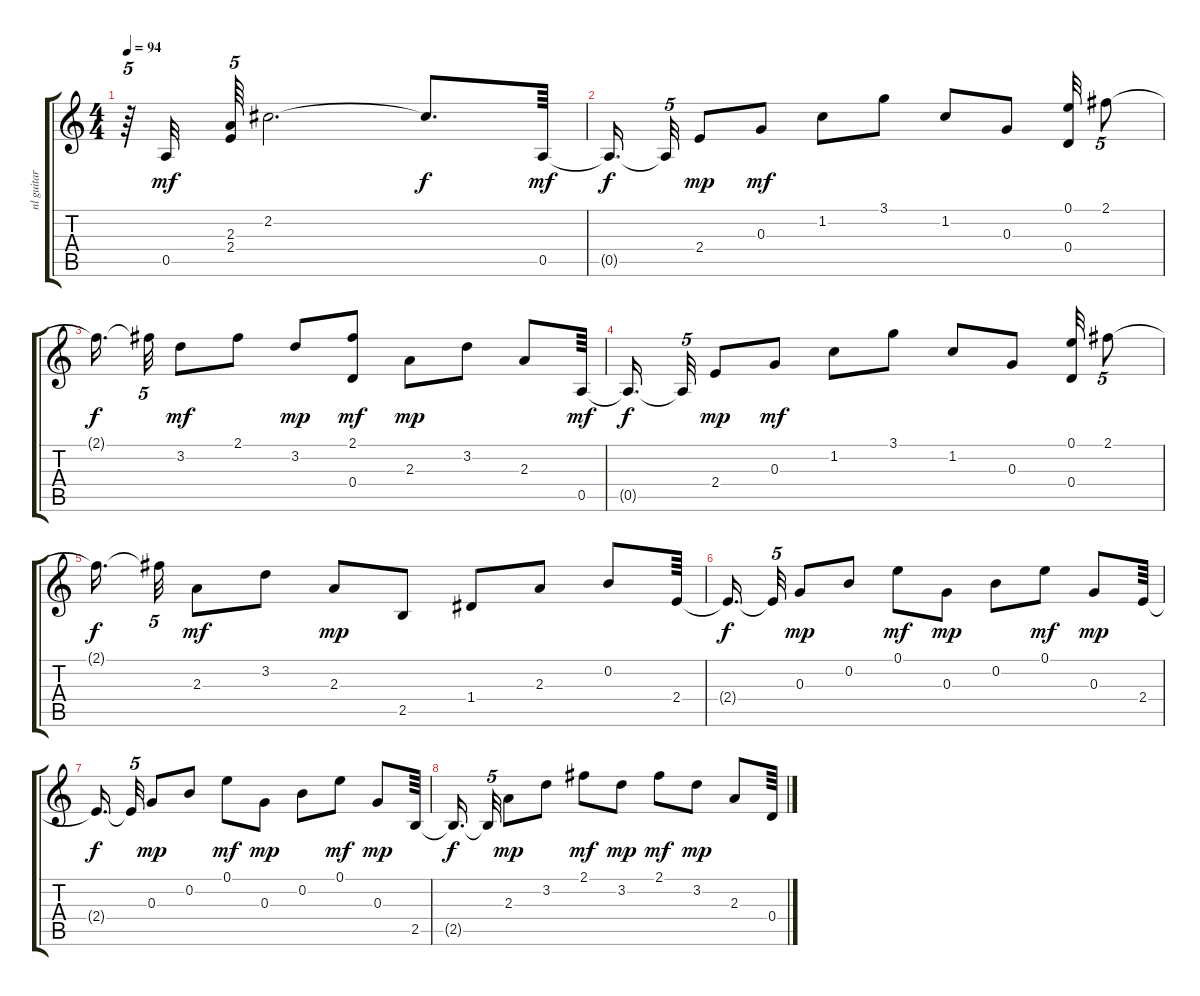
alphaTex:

\track ("nl guitar" "nl guitar") {instrument acousticguitarnylon}
\staff {score tabs}
\tuning (E4 B3 G3 D3 A2 E2) {hide}
\ts (4 4)
\tempo 94
\clef g2
\ks c
r.64{tu (5 4) dy f} 0.5.32{dy mf} (2.3 2.4).64{tu (5 4)} 2.2.2{d} 2.2{t}.8{d dy f} 0.5.64{dy mf} |
0.5{t}.16{d dy f beam splitsecondary} 0.5{t}.32{tu (5 4)} 2.4.8{dy mp} 0.3.8{dy mf} 1.2.8 3.1.8 1.2.8 0.3.8 (0.1 0.4).32 2.1.8{tu (5 4)} |
2.1{t}.16{d dy f beam splitsecondary} 2.1{t}.32{tu (5 4)} 3.2.8{dy mf} 2.1.8 3.2.8{dy mp} (2.1 0.4).8{dy mf} 2.3.8{dy mp} 3.2.8 2.3.8 0.5.64{dy mf} |
0.5{t}.16{d dy f beam splitsecondary} 0.5{t}.32{tu (5 4)} 2.4.8{dy mp} 0.3.8{dy mf} 1.2.8 3.1.8 1.2.8 0.3.8 (0.1 0.4).32 2.1.8{tu (5 4)} |
2.1{t}.16{d dy f beam splitsecondary} 2.1{t}.32{tu (5 4)} 2.3.8{dy mf} 3.2.8 2.3.8{dy mp} 2.5.8 1.4.8 2.3.8 0.2.8 2.4.64 |
2.4{t}.16{d dy f beam splitsecondary} 2.4{t}.32{tu (5 4)} 0.3.8{dy mp} 0.2.8 0.1.8{dy mf} 0.3.8{dy mp} 0.2.8 0.1.8{dy mf} 0.3.8{dy mp} 2.4.64 |
2.4{t}.16{d dy f beam splitsecondary} 2.4{t}.32{tu (5 4)} 0.3.8{dy mp} 0.2.8 0.1.8{dy mf} 0.3.8{dy mp} 0.2.8 0.1.8{dy mf} 0.3.8{dy mp} 2.5.64 |
2.5{t}.16{d dy f beam splitsecondary} 2.5{t}.32{tu (5 4)} 2.3.8{dy mp} 3.2.8 2.1.8{dy mf} 3.2.8{dy mp} 2.1.8{dy mf} 3.2.8{dy mp} 2.3.8 0.4.64
